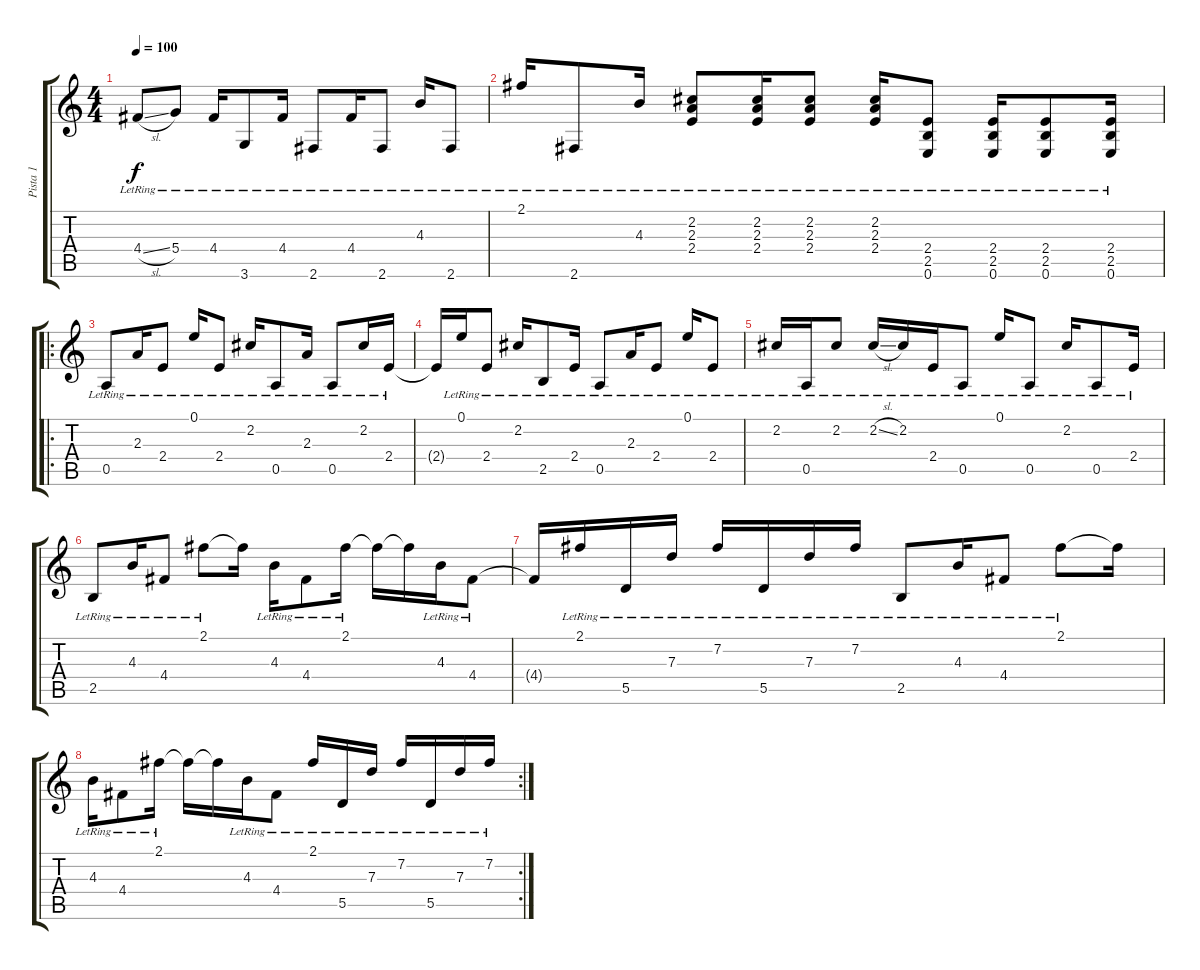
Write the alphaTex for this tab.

\track ("Pista 1" "Pista 1") {instrument acousticguitarsteel}
\staff {score tabs}
\tuning (E4 B3 G3 D3 A2 E2) {hide}
\ts (4 4)
\tempo 100
\clef g2
\ks c
4.4{sl lr}.8{dy f} 5.4{lr}.8 4.4{lr}.16 3.6{lr}.8 4.4{lr}.16 2.6{lr}.8 4.4{lr}.16 2.6{lr}.8 4.3{lr}.16 2.6{lr}.8 |
2.1{lr}.16 2.6{lr}.8 4.3{lr}.16 (2.2{lr} 2.3{lr} 2.4{lr}).8 (2.2{lr} 2.3{lr} 2.4{lr}).16 (2.2{lr} 2.3{lr} 2.4{lr}).8 (2.2{lr} 2.3{lr} 2.4{lr}).16 (2.4{lr} 2.5{lr} 0.6{lr}).8 (2.4{lr} 2.5{lr} 0.6{lr}).16 (2.4{lr} 2.5{lr} 0.6{lr}).8 (2.4{lr} 2.5{lr} 0.6{lr}).16 |
\ro
0.5{lr}.8 2.3{lr}.16 2.4{lr}.8 0.1{lr}.16 2.4{lr}.8 2.2{lr}.16 0.5{lr}.8 2.3{lr}.16 0.5{lr}.8 2.2{lr}.16 2.4{lr}.16 |
2.4{t}.16 0.1{lr}.16 2.4{lr}.8 2.2{lr}.16 2.5{lr}.8 2.4{lr}.16 0.5{lr}.8 2.3{lr}.16 2.4{lr}.8 0.1{lr}.16 2.4{lr}.8 |
2.2{lr}.16 0.5{lr}.16 2.2{lr}.8 2.2{sl lr}.16 2.2{lr}.16 2.4{lr}.16 0.5{lr}.8 0.1{lr}.16 0.5{lr}.8 2.2{lr}.16 0.5{lr}.8 2.4{lr}.16 |
2.5{lr}.8 4.3{lr}.16 4.4{lr}.8 2.1{lr}.8 2.1{t}.16 4.3{lr}.16 4.4{lr}.8 2.1{lr}.16 2.1{t}.16 2.1{t}.16 4.3{lr}.16 4.4{lr}.8 |
4.4{t}.16 2.1{lr}.16 5.5{lr}.16 7.3{lr}.16 7.2{lr}.16 5.5{lr}.16 7.3{lr}.16 7.2{lr}.16 2.5{lr}.8 4.3{lr}.16 4.4{lr}.8 2.1{lr}.8 2.1{t}.16 |
\rc 2
4.3{lr}.16 4.4{lr}.8 2.1{lr}.16 2.1{t}.16 2.1{t}.16 4.3{lr}.16 4.4{lr}.8 2.1{lr}.16 5.5{lr}.16 7.3{lr}.16 7.2{lr}.16 5.5{lr}.16 7.3{lr}.16 7.2{lr}.16
